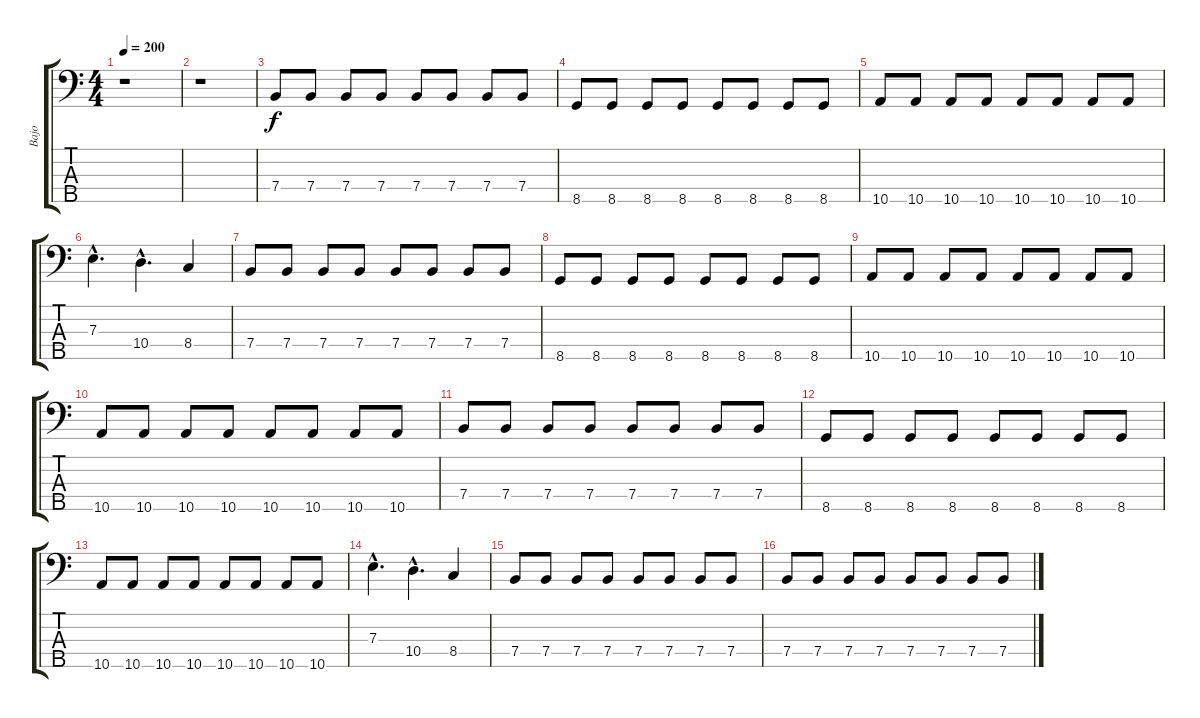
\track ("Bajo " "Bajo ") {instrument electricbassfinger}
\staff {score tabs}
\tuning (G2 D2 A1 E1 B0) {hide}
\ts (4 4)
\tempo 200
\clef f4
\ks c
r.1{dy f instrument electricbassfinger} |
r.1 |
7.4.8 7.4.8 7.4.8 7.4.8 7.4.8 7.4.8 7.4.8 7.4.8 |
8.5.8 8.5.8 8.5.8 8.5.8 8.5.8 8.5.8 8.5.8 8.5.8 |
10.5.8 10.5.8 10.5.8 10.5.8 10.5.8 10.5.8 10.5.8 10.5.8 |
7.3{hac}.4{d} 10.4{hac}.4{d} 8.4.4 |
7.4.8 7.4.8 7.4.8 7.4.8 7.4.8 7.4.8 7.4.8 7.4.8 |
8.5.8 8.5.8 8.5.8 8.5.8 8.5.8 8.5.8 8.5.8 8.5.8 |
10.5.8 10.5.8 10.5.8 10.5.8 10.5.8 10.5.8 10.5.8 10.5.8 |
10.5.8 10.5.8 10.5.8 10.5.8 10.5.8 10.5.8 10.5.8 10.5.8 |
7.4.8 7.4.8 7.4.8 7.4.8 7.4.8 7.4.8 7.4.8 7.4.8 |
8.5.8 8.5.8 8.5.8 8.5.8 8.5.8 8.5.8 8.5.8 8.5.8 |
10.5.8 10.5.8 10.5.8 10.5.8 10.5.8 10.5.8 10.5.8 10.5.8 |
7.3{hac}.4{d} 10.4{hac}.4{d} 8.4.4 |
7.4.8 7.4.8 7.4.8 7.4.8 7.4.8 7.4.8 7.4.8 7.4.8 |
7.4.8 7.4.8 7.4.8 7.4.8 7.4.8 7.4.8 7.4.8 7.4.8
